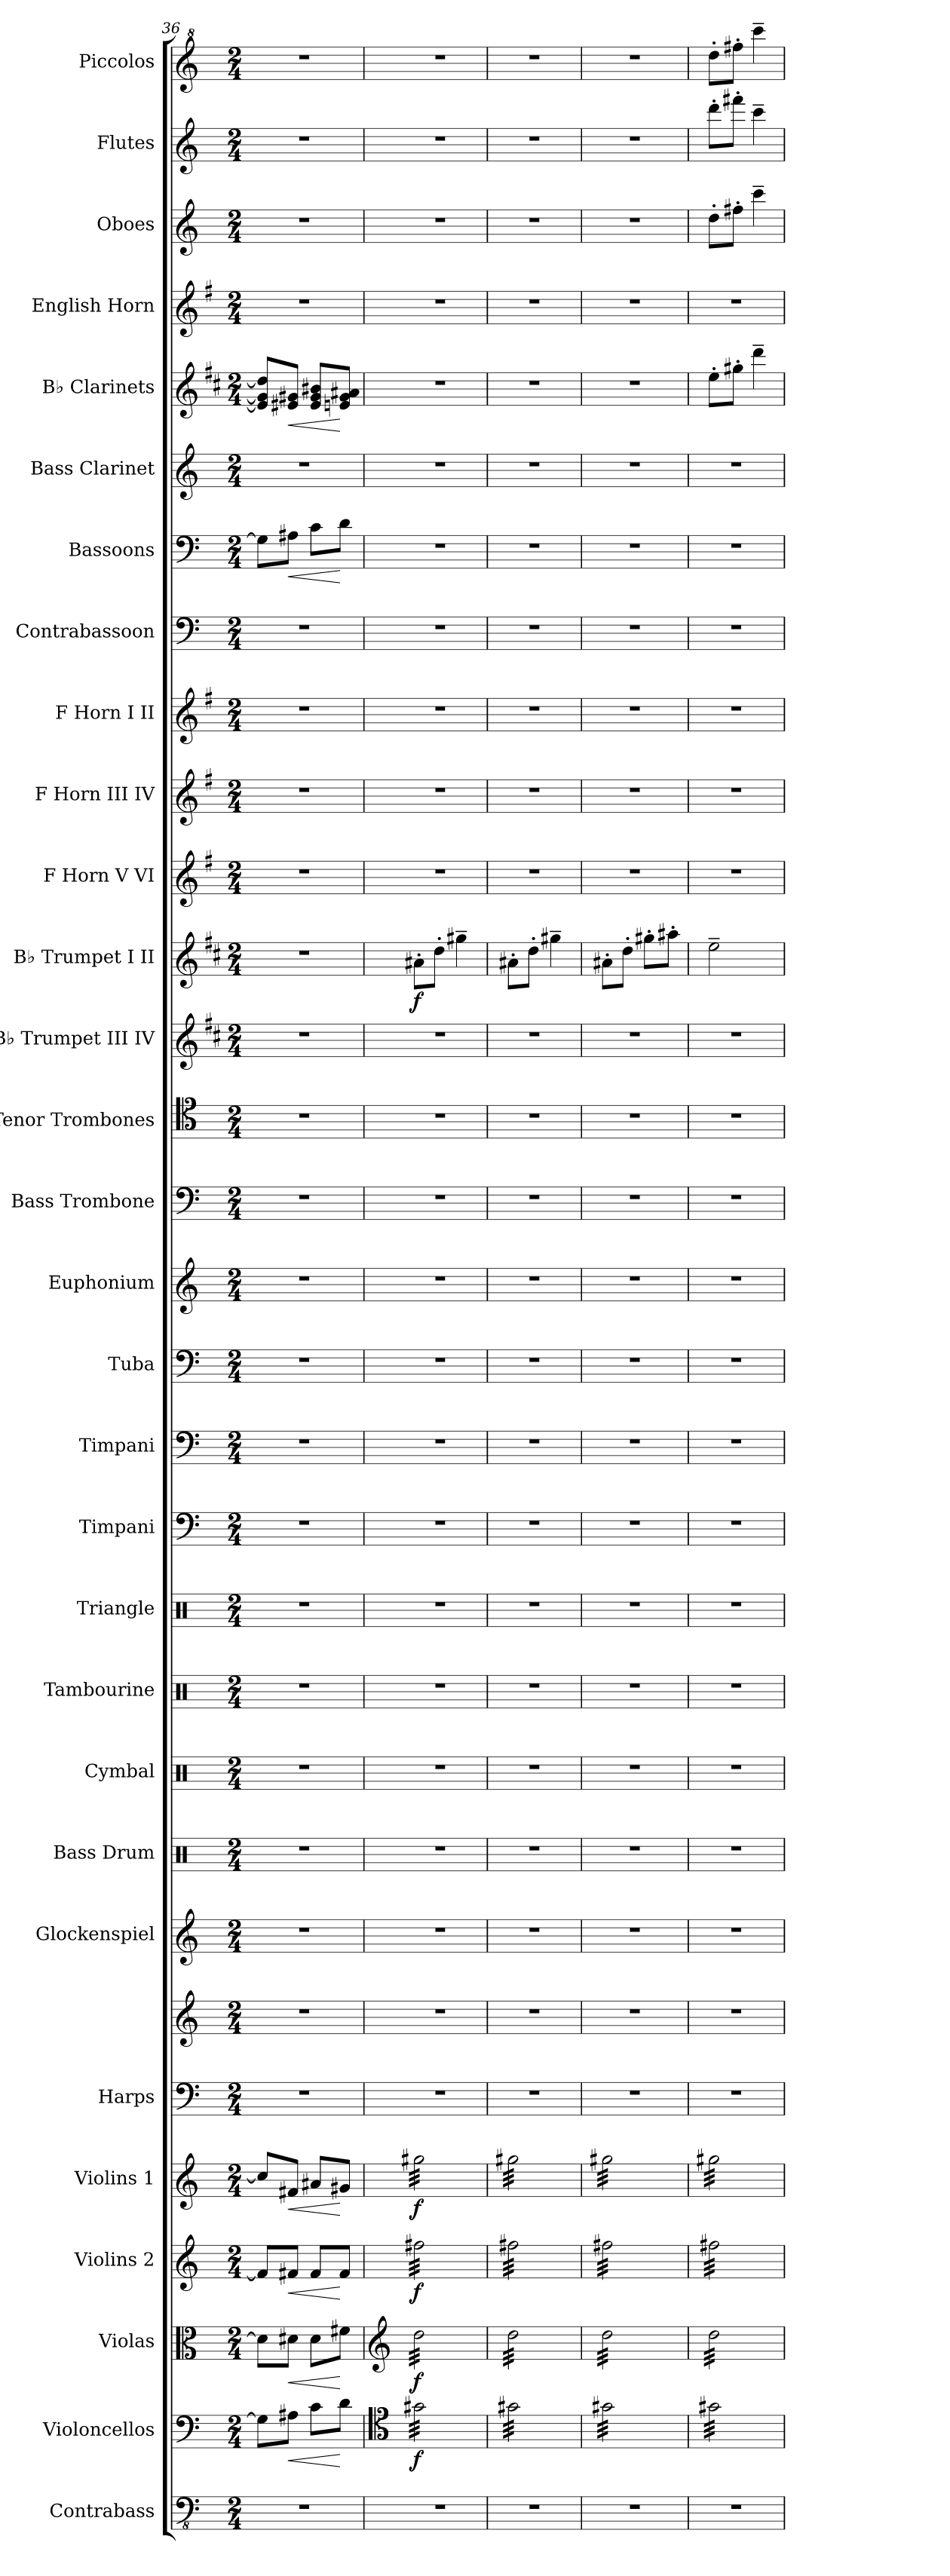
**kern	**kern	**dynam	**kern	**dynam	**kern	**dynam	**kern	**dynam	**kern	**kern	**kern	**kern	**kern	**kern	**kern	**kern	**kern	**kern	**kern	**kern	**kern	**kern	**kern	**dynam	**kern	**kern	**kern	**kern	**kern	**dynam	**kern	**kern	**dynam	**kern	**kern	**kern	**kern
*part30	*part29	*part29	*part28	*part28	*part27	*part27	*part26	*part26	*part25	*part25	*part24	*part23	*part22	*part21	*part20	*part19	*part18	*part17	*part16	*part15	*part14	*part13	*part12	*part12	*part11	*part10	*part9	*part8	*part7	*part7	*part6	*part5	*part5	*part4	*part3	*part2	*part1
*staff31	*staff30	*staff30	*staff29	*staff29	*staff28	*staff28	*staff27	*staff27	*staff26	*staff25	*staff24	*staff23	*staff22	*staff21	*staff20	*staff19	*staff18	*staff17	*staff16	*staff15	*staff14	*staff13	*staff12	*staff12	*staff11	*staff10	*staff9	*staff8	*staff7	*staff7	*staff6	*staff5	*staff5	*staff4	*staff3	*staff2	*staff1
*I"Contrabass	*I"Violoncellos	*	*I"Violas	*	*I"Violins 2	*	*I"Violins 1	*	*I"Harps	*	*I"Glockenspiel	*I"Bass Drum	*I"Cymbal	*I"Tambourine	*I"Triangle	*I"Timpani	*I"Timpani	*I"Tuba	*I"Euphonium	*I"Bass Trombone	*I"Tenor Trombones	*I"B♭ Trumpet III IV	*I"B♭ Trumpet I II	*	*I"F Horn V VI	*I"F Horn III IV	*I"F Horn I II	*I"Contrabassoon	*I"Bassoons	*	*I"Bass Clarinet	*I"B♭ Clarinets	*	*I"English Horn	*I"Oboes	*I"Flutes	*I"Piccolos
*I'Cb.	*I'Vc.	*	*I'Vla.	*	*I'Vln. 2	*	*I'Vln. 1	*	*I'Hrp.	*	*I'Glk.	*I'B. Dr.	*I'Cym.	*I'Tamb.	*I'Trgl.	*I'Timp.	*I'Timp.	*I'Tba.	*I'Euph.	*I'Tbn.	*I'Tbn.	*I'B♭ Tpt.	*I'B♭ Tpt.	*	*I'F Hn.	*I'F Hn.	*I'F Hn.	*I'Cbsn.	*I'Bsn.	*	*I'B. Cl.	*I'B♭ Cl.	*	*I'E. Hn.	*I'Ob.	*I'Fl.	*I'Picc.
*clefFv4	*clefF4	*	*clefC3	*	*clefG2	*	*clefG2	*	*clefF4	*clefG2	*clefG2	*clefX	*clefX	*clefX	*clefX	*clefF4	*clefF4	*clefF4	*clefG2	*clefF4	*clefC4	*clefG2	*clefG2	*	*clefG2	*clefG2	*clefG2	*clefF4	*clefF4	*	*clefG2	*clefG2	*	*clefG2	*clefG2	*clefG2	*clefG^2
*	*	*	*	*	*	*	*	*	*	*	*ITrd-14c-24	*	*	*	*	*	*	*	*ITrd8c14	*	*	*ITrd1c2	*ITrd1c2	*	*ITrd4c7	*ITrd4c7	*ITrd4c7	*ITrd7c12	*	*	*ITrd8c14	*ITrd1c2	*	*ITrd4c7	*	*	*
*k[]	*k[]	*	*k[]	*	*k[]	*	*k[]	*	*k[]	*k[]	*k[]	*k[]	*k[]	*k[]	*k[]	*k[]	*k[]	*k[]	*k[]	*k[]	*k[]	*k[]	*k[]	*	*k[]	*k[]	*k[]	*k[]	*k[]	*	*k[]	*k[]	*	*k[]	*k[]	*k[]	*k[]
*M2/4	*M2/4	*	*M2/4	*	*M2/4	*	*M2/4	*	*M2/4	*M2/4	*M2/4	*M2/4	*M2/4	*M2/4	*M2/4	*M2/4	*M2/4	*M2/4	*M2/4	*M2/4	*M2/4	*M2/4	*M2/4	*	*M2/4	*M2/4	*M2/4	*M2/4	*M2/4	*	*M2/4	*M2/4	*	*M2/4	*M2/4	*M2/4	*M2/4
=36	=36	=36	=36	=36	=36	=36	=36	=36	=36	=36	=36	=36	=36	=36	=36	=36	=36	=36	=36	=36	=36	=36	=36	=36	=36	=36	=36	=36	=36	=36	=36	=36	=36	=36	=36	=36	=36
2r	8G#\L]	.	8d#\L]	.	8f#/L]	.	8cc/L]	.	2r	2r	2r	2r	2r	2r	2r	2r	2r	2r	2r	2r	2r	2r	2r	.	2r	2r	2r	2r	8G#\L]	.	2r	8d#/] 8f#/] 8cc/]L	.	2r	2r	2r	2r
!	!	!LO:HP:b	!	!LO:HP:b	!	!LO:HP:b	!	!LO:HP:b	!	!	!	!	!	!	!	!	!	!	!	!	!	!	!	!	!	!	!	!	!	!LO:HP:b	!	!	!LO:HP:b	!	!	!	!
.	8A#X\J	<	8d#X\J	<	8f#X/J	<	8f#X/J	<	.	.	.	.	.	.	.	.	.	.	.	.	.	.	.	.	.	.	.	.	8A#X\J	<	.	8d#X/ 8f#X/J	<	.	.	.	.
.	8c\L	.	8d#\L	.	8f#/L	.	8a#X/L	.	.	.	.	.	.	.	.	.	.	.	.	.	.	.	.	.	.	.	.	.	8c\L	.	.	8d#/ 8f#/ 8a#X/L	.	.	.	.	.
.	8d\J	[	8f#X\J	[	8f#/J	[	8g#X/J	[	.	.	.	.	.	.	.	.	.	.	.	.	.	.	.	.	.	.	.	.	8d\J	[	.	8dn/ 8f#/ 8g#X/J	[	.	.	.	.
=37	=37	=37	=37	=37	=37	=37	=37	=37	=37	=37	=37	=37	=37	=37	=37	=37	=37	=37	=37	=37	=37	=37	=37	=37	=37	=37	=37	=37	=37	=37	=37	=37	=37	=37	=37	=37	=37
*	*clefC4	*	*clefG2	*	*	*	*	*	*	*	*	*	*	*	*	*	*	*	*	*	*	*	*	*	*	*	*	*	*	*	*	*	*	*	*	*	*
!	!	!LO:DY:b	!	!LO:DY:b	!	!LO:DY:b	!	!LO:DY:b	!	!	!	!	!	!	!	!	!	!	!	!	!	!	!	!LO:DY:b	!	!	!	!	!	!	!	!	!	!	!	!	!
*	*tremolo	*	*	*	*	*	*	*	*	*	*	*	*	*	*	*	*	*	*	*	*	*	*	*	*	*	*	*	*	*	*	*	*	*	*	*	*
*	*	*	*tremolo	*	*	*	*	*	*	*	*	*	*	*	*	*	*	*	*	*	*	*	*	*	*	*	*	*	*	*	*	*	*	*	*	*	*
*	*	*	*	*	*tremolo	*	*	*	*	*	*	*	*	*	*	*	*	*	*	*	*	*	*	*	*	*	*	*	*	*	*	*	*	*	*	*	*
*	*	*	*	*	*	*	*tremolo	*	*	*	*	*	*	*	*	*	*	*	*	*	*	*	*	*	*	*	*	*	*	*	*	*	*	*	*	*	*
2r	32g#X\LLL	f	32dd\LLL	f	32ff#X\LLL	f	32gg#X\LLL	f	2r	2r	2r	2r	2r	2r	2r	2r	2r	2r	2r	2r	2r	2r	8g#X'\L	f	2r	2r	2r	2r	2r	.	2r	2r	.	2r	2r	2r	2r
.	32g#X\	.	32dd\	.	32ff#X\	.	32gg#X\	.	.	.	.	.	.	.	.	.	.	.	.	.	.	.	.	.	.	.	.	.	.	.	.	.	.	.	.	.	.
.	32g#X\	.	32dd\	.	32ff#X\	.	32gg#X\	.	.	.	.	.	.	.	.	.	.	.	.	.	.	.	.	.	.	.	.	.	.	.	.	.	.	.	.	.	.
.	32g#X\	.	32dd\	.	32ff#X\	.	32gg#X\	.	.	.	.	.	.	.	.	.	.	.	.	.	.	.	.	.	.	.	.	.	.	.	.	.	.	.	.	.	.
.	32g#X\	.	32dd\	.	32ff#X\	.	32gg#X\	.	.	.	.	.	.	.	.	.	.	.	.	.	.	.	8cc'\J	.	.	.	.	.	.	.	.	.	.	.	.	.	.
.	32g#X\	.	32dd\	.	32ff#X\	.	32gg#X\	.	.	.	.	.	.	.	.	.	.	.	.	.	.	.	.	.	.	.	.	.	.	.	.	.	.	.	.	.	.
.	32g#X\	.	32dd\	.	32ff#X\	.	32gg#X\	.	.	.	.	.	.	.	.	.	.	.	.	.	.	.	.	.	.	.	.	.	.	.	.	.	.	.	.	.	.
.	32g#X\	.	32dd\	.	32ff#X\	.	32gg#X\	.	.	.	.	.	.	.	.	.	.	.	.	.	.	.	.	.	.	.	.	.	.	.	.	.	.	.	.	.	.
.	32g#X\	.	32dd\	.	32ff#X\	.	32gg#X\	.	.	.	.	.	.	.	.	.	.	.	.	.	.	.	4ff#X~\	.	.	.	.	.	.	.	.	.	.	.	.	.	.
.	32g#X\	.	32dd\	.	32ff#X\	.	32gg#X\	.	.	.	.	.	.	.	.	.	.	.	.	.	.	.	.	.	.	.	.	.	.	.	.	.	.	.	.	.	.
.	32g#X\	.	32dd\	.	32ff#X\	.	32gg#X\	.	.	.	.	.	.	.	.	.	.	.	.	.	.	.	.	.	.	.	.	.	.	.	.	.	.	.	.	.	.
.	32g#X\	.	32dd\	.	32ff#X\	.	32gg#X\	.	.	.	.	.	.	.	.	.	.	.	.	.	.	.	.	.	.	.	.	.	.	.	.	.	.	.	.	.	.
.	32g#X\	.	32dd\	.	32ff#X\	.	32gg#X\	.	.	.	.	.	.	.	.	.	.	.	.	.	.	.	.	.	.	.	.	.	.	.	.	.	.	.	.	.	.
.	32g#X\	.	32dd\	.	32ff#X\	.	32gg#X\	.	.	.	.	.	.	.	.	.	.	.	.	.	.	.	.	.	.	.	.	.	.	.	.	.	.	.	.	.	.
.	32g#X\	.	32dd\	.	32ff#X\	.	32gg#X\	.	.	.	.	.	.	.	.	.	.	.	.	.	.	.	.	.	.	.	.	.	.	.	.	.	.	.	.	.	.
.	32g#X\JJJ	.	32dd\JJJ	.	32ff#X\JJJ	.	32gg#X\JJJ	.	.	.	.	.	.	.	.	.	.	.	.	.	.	.	.	.	.	.	.	.	.	.	.	.	.	.	.	.	.
=38	=38	=38	=38	=38	=38	=38	=38	=38	=38	=38	=38	=38	=38	=38	=38	=38	=38	=38	=38	=38	=38	=38	=38	=38	=38	=38	=38	=38	=38	=38	=38	=38	=38	=38	=38	=38	=38
2r	32g#X\LLL	.	32dd\LLL	.	32ff#X\LLL	.	32gg#X\LLL	.	2r	2r	2r	2r	2r	2r	2r	2r	2r	2r	2r	2r	2r	2r	8g#X'\L	.	2r	2r	2r	2r	2r	.	2r	2r	.	2r	2r	2r	2r
.	32g#X\	.	32dd\	.	32ff#X\	.	32gg#X\	.	.	.	.	.	.	.	.	.	.	.	.	.	.	.	.	.	.	.	.	.	.	.	.	.	.	.	.	.	.
.	32g#X\	.	32dd\	.	32ff#X\	.	32gg#X\	.	.	.	.	.	.	.	.	.	.	.	.	.	.	.	.	.	.	.	.	.	.	.	.	.	.	.	.	.	.
.	32g#X\	.	32dd\	.	32ff#X\	.	32gg#X\	.	.	.	.	.	.	.	.	.	.	.	.	.	.	.	.	.	.	.	.	.	.	.	.	.	.	.	.	.	.
.	32g#X\	.	32dd\	.	32ff#X\	.	32gg#X\	.	.	.	.	.	.	.	.	.	.	.	.	.	.	.	8cc'\J	.	.	.	.	.	.	.	.	.	.	.	.	.	.
.	32g#X\	.	32dd\	.	32ff#X\	.	32gg#X\	.	.	.	.	.	.	.	.	.	.	.	.	.	.	.	.	.	.	.	.	.	.	.	.	.	.	.	.	.	.
.	32g#X\	.	32dd\	.	32ff#X\	.	32gg#X\	.	.	.	.	.	.	.	.	.	.	.	.	.	.	.	.	.	.	.	.	.	.	.	.	.	.	.	.	.	.
.	32g#X\	.	32dd\	.	32ff#X\	.	32gg#X\	.	.	.	.	.	.	.	.	.	.	.	.	.	.	.	.	.	.	.	.	.	.	.	.	.	.	.	.	.	.
.	32g#X\	.	32dd\	.	32ff#X\	.	32gg#X\	.	.	.	.	.	.	.	.	.	.	.	.	.	.	.	4ff#X~\	.	.	.	.	.	.	.	.	.	.	.	.	.	.
.	32g#X\	.	32dd\	.	32ff#X\	.	32gg#X\	.	.	.	.	.	.	.	.	.	.	.	.	.	.	.	.	.	.	.	.	.	.	.	.	.	.	.	.	.	.
.	32g#X\	.	32dd\	.	32ff#X\	.	32gg#X\	.	.	.	.	.	.	.	.	.	.	.	.	.	.	.	.	.	.	.	.	.	.	.	.	.	.	.	.	.	.
.	32g#X\	.	32dd\	.	32ff#X\	.	32gg#X\	.	.	.	.	.	.	.	.	.	.	.	.	.	.	.	.	.	.	.	.	.	.	.	.	.	.	.	.	.	.
.	32g#X\	.	32dd\	.	32ff#X\	.	32gg#X\	.	.	.	.	.	.	.	.	.	.	.	.	.	.	.	.	.	.	.	.	.	.	.	.	.	.	.	.	.	.
.	32g#X\	.	32dd\	.	32ff#X\	.	32gg#X\	.	.	.	.	.	.	.	.	.	.	.	.	.	.	.	.	.	.	.	.	.	.	.	.	.	.	.	.	.	.
.	32g#X\	.	32dd\	.	32ff#X\	.	32gg#X\	.	.	.	.	.	.	.	.	.	.	.	.	.	.	.	.	.	.	.	.	.	.	.	.	.	.	.	.	.	.
.	32g#X\JJJ	.	32dd\JJJ	.	32ff#X\JJJ	.	32gg#X\JJJ	.	.	.	.	.	.	.	.	.	.	.	.	.	.	.	.	.	.	.	.	.	.	.	.	.	.	.	.	.	.
=39	=39	=39	=39	=39	=39	=39	=39	=39	=39	=39	=39	=39	=39	=39	=39	=39	=39	=39	=39	=39	=39	=39	=39	=39	=39	=39	=39	=39	=39	=39	=39	=39	=39	=39	=39	=39	=39
2r	32g#X\LLL	.	32dd\LLL	.	32ff#X\LLL	.	32gg#X\LLL	.	2r	2r	2r	2r	2r	2r	2r	2r	2r	2r	2r	2r	2r	2r	8g#X'\L	.	2r	2r	2r	2r	2r	.	2r	2r	.	2r	2r	2r	2r
.	32g#X\	.	32dd\	.	32ff#X\	.	32gg#X\	.	.	.	.	.	.	.	.	.	.	.	.	.	.	.	.	.	.	.	.	.	.	.	.	.	.	.	.	.	.
.	32g#X\	.	32dd\	.	32ff#X\	.	32gg#X\	.	.	.	.	.	.	.	.	.	.	.	.	.	.	.	.	.	.	.	.	.	.	.	.	.	.	.	.	.	.
.	32g#X\	.	32dd\	.	32ff#X\	.	32gg#X\	.	.	.	.	.	.	.	.	.	.	.	.	.	.	.	.	.	.	.	.	.	.	.	.	.	.	.	.	.	.
.	32g#X\	.	32dd\	.	32ff#X\	.	32gg#X\	.	.	.	.	.	.	.	.	.	.	.	.	.	.	.	8cc'\J	.	.	.	.	.	.	.	.	.	.	.	.	.	.
.	32g#X\	.	32dd\	.	32ff#X\	.	32gg#X\	.	.	.	.	.	.	.	.	.	.	.	.	.	.	.	.	.	.	.	.	.	.	.	.	.	.	.	.	.	.
.	32g#X\	.	32dd\	.	32ff#X\	.	32gg#X\	.	.	.	.	.	.	.	.	.	.	.	.	.	.	.	.	.	.	.	.	.	.	.	.	.	.	.	.	.	.
.	32g#X\	.	32dd\	.	32ff#X\	.	32gg#X\	.	.	.	.	.	.	.	.	.	.	.	.	.	.	.	.	.	.	.	.	.	.	.	.	.	.	.	.	.	.
.	32g#X\	.	32dd\	.	32ff#X\	.	32gg#X\	.	.	.	.	.	.	.	.	.	.	.	.	.	.	.	8ff#X'\L	.	.	.	.	.	.	.	.	.	.	.	.	.	.
.	32g#X\	.	32dd\	.	32ff#X\	.	32gg#X\	.	.	.	.	.	.	.	.	.	.	.	.	.	.	.	.	.	.	.	.	.	.	.	.	.	.	.	.	.	.
.	32g#X\	.	32dd\	.	32ff#X\	.	32gg#X\	.	.	.	.	.	.	.	.	.	.	.	.	.	.	.	.	.	.	.	.	.	.	.	.	.	.	.	.	.	.
.	32g#X\	.	32dd\	.	32ff#X\	.	32gg#X\	.	.	.	.	.	.	.	.	.	.	.	.	.	.	.	.	.	.	.	.	.	.	.	.	.	.	.	.	.	.
.	32g#X\	.	32dd\	.	32ff#X\	.	32gg#X\	.	.	.	.	.	.	.	.	.	.	.	.	.	.	.	8gg#X'\J	.	.	.	.	.	.	.	.	.	.	.	.	.	.
.	32g#X\	.	32dd\	.	32ff#X\	.	32gg#X\	.	.	.	.	.	.	.	.	.	.	.	.	.	.	.	.	.	.	.	.	.	.	.	.	.	.	.	.	.	.
.	32g#X\	.	32dd\	.	32ff#X\	.	32gg#X\	.	.	.	.	.	.	.	.	.	.	.	.	.	.	.	.	.	.	.	.	.	.	.	.	.	.	.	.	.	.
.	32g#X\JJJ	.	32dd\JJJ	.	32ff#X\JJJ	.	32gg#X\JJJ	.	.	.	.	.	.	.	.	.	.	.	.	.	.	.	.	.	.	.	.	.	.	.	.	.	.	.	.	.	.
=40	=40	=40	=40	=40	=40	=40	=40	=40	=40	=40	=40	=40	=40	=40	=40	=40	=40	=40	=40	=40	=40	=40	=40	=40	=40	=40	=40	=40	=40	=40	=40	=40	=40	=40	=40	=40	=40
2r	32g#X\LLL	.	32dd\LLL	.	32ff#X\LLL	.	32gg#X\LLL	.	2r	2r	2r	2r	2r	2r	2r	2r	2r	2r	2r	2r	2r	2r	2dd~\	.	2r	2r	2r	2r	2r	.	2r	8dd'\L	.	2r	8dd'\L	8ddd'\L	8ddd'\L
.	32g#X\	.	32dd\	.	32ff#X\	.	32gg#X\	.	.	.	.	.	.	.	.	.	.	.	.	.	.	.	.	.	.	.	.	.	.	.	.	.	.	.	.	.	.
.	32g#X\	.	32dd\	.	32ff#X\	.	32gg#X\	.	.	.	.	.	.	.	.	.	.	.	.	.	.	.	.	.	.	.	.	.	.	.	.	.	.	.	.	.	.
.	32g#X\	.	32dd\	.	32ff#X\	.	32gg#X\	.	.	.	.	.	.	.	.	.	.	.	.	.	.	.	.	.	.	.	.	.	.	.	.	.	.	.	.	.	.
.	32g#X\	.	32dd\	.	32ff#X\	.	32gg#X\	.	.	.	.	.	.	.	.	.	.	.	.	.	.	.	.	.	.	.	.	.	.	.	.	8ff#X'\J	.	.	8ff#X'\J	8fff#X'\J	8fff#X'\J
.	32g#X\	.	32dd\	.	32ff#X\	.	32gg#X\	.	.	.	.	.	.	.	.	.	.	.	.	.	.	.	.	.	.	.	.	.	.	.	.	.	.	.	.	.	.
.	32g#X\	.	32dd\	.	32ff#X\	.	32gg#X\	.	.	.	.	.	.	.	.	.	.	.	.	.	.	.	.	.	.	.	.	.	.	.	.	.	.	.	.	.	.
.	32g#X\	.	32dd\	.	32ff#X\	.	32gg#X\	.	.	.	.	.	.	.	.	.	.	.	.	.	.	.	.	.	.	.	.	.	.	.	.	.	.	.	.	.	.
.	32g#X\	.	32dd\	.	32ff#X\	.	32gg#X\	.	.	.	.	.	.	.	.	.	.	.	.	.	.	.	.	.	.	.	.	.	.	.	.	4ccc~\	.	.	4ccc~\	4ccc~\	4cccc~\
.	32g#X\	.	32dd\	.	32ff#X\	.	32gg#X\	.	.	.	.	.	.	.	.	.	.	.	.	.	.	.	.	.	.	.	.	.	.	.	.	.	.	.	.	.	.
.	32g#X\	.	32dd\	.	32ff#X\	.	32gg#X\	.	.	.	.	.	.	.	.	.	.	.	.	.	.	.	.	.	.	.	.	.	.	.	.	.	.	.	.	.	.
.	32g#X\	.	32dd\	.	32ff#X\	.	32gg#X\	.	.	.	.	.	.	.	.	.	.	.	.	.	.	.	.	.	.	.	.	.	.	.	.	.	.	.	.	.	.
.	32g#X\	.	32dd\	.	32ff#X\	.	32gg#X\	.	.	.	.	.	.	.	.	.	.	.	.	.	.	.	.	.	.	.	.	.	.	.	.	.	.	.	.	.	.
.	32g#X\	.	32dd\	.	32ff#X\	.	32gg#X\	.	.	.	.	.	.	.	.	.	.	.	.	.	.	.	.	.	.	.	.	.	.	.	.	.	.	.	.	.	.
.	32g#X\	.	32dd\	.	32ff#X\	.	32gg#X\	.	.	.	.	.	.	.	.	.	.	.	.	.	.	.	.	.	.	.	.	.	.	.	.	.	.	.	.	.	.
.	32g#X\JJJ	.	32dd\JJJ	.	32ff#X\JJJ	.	32gg#X\JJJ	.	.	.	.	.	.	.	.	.	.	.	.	.	.	.	.	.	.	.	.	.	.	.	.	.	.	.	.	.	.
*	*	*	*	*	*	*	*Xtremolo	*	*	*	*	*	*	*	*	*	*	*	*	*	*	*	*	*	*	*	*	*	*	*	*	*	*	*	*	*	*
*	*	*	*	*	*Xtremolo	*	*	*	*	*	*	*	*	*	*	*	*	*	*	*	*	*	*	*	*	*	*	*	*	*	*	*	*	*	*	*	*
*	*	*	*Xtremolo	*	*	*	*	*	*	*	*	*	*	*	*	*	*	*	*	*	*	*	*	*	*	*	*	*	*	*	*	*	*	*	*	*	*
*	*Xtremolo	*	*	*	*	*	*	*	*	*	*	*	*	*	*	*	*	*	*	*	*	*	*	*	*	*	*	*	*	*	*	*	*	*	*	*	*
=	=	=	=	=	=	=	=	=	=	=	=	=	=	=	=	=	=	=	=	=	=	=	=	=	=	=	=	=	=	=	=	=	=	=	=	=	=
*-	*-	*-	*-	*-	*-	*-	*-	*-	*-	*-	*-	*-	*-	*-	*-	*-	*-	*-	*-	*-	*-	*-	*-	*-	*-	*-	*-	*-	*-	*-	*-	*-	*-	*-	*-	*-	*-
